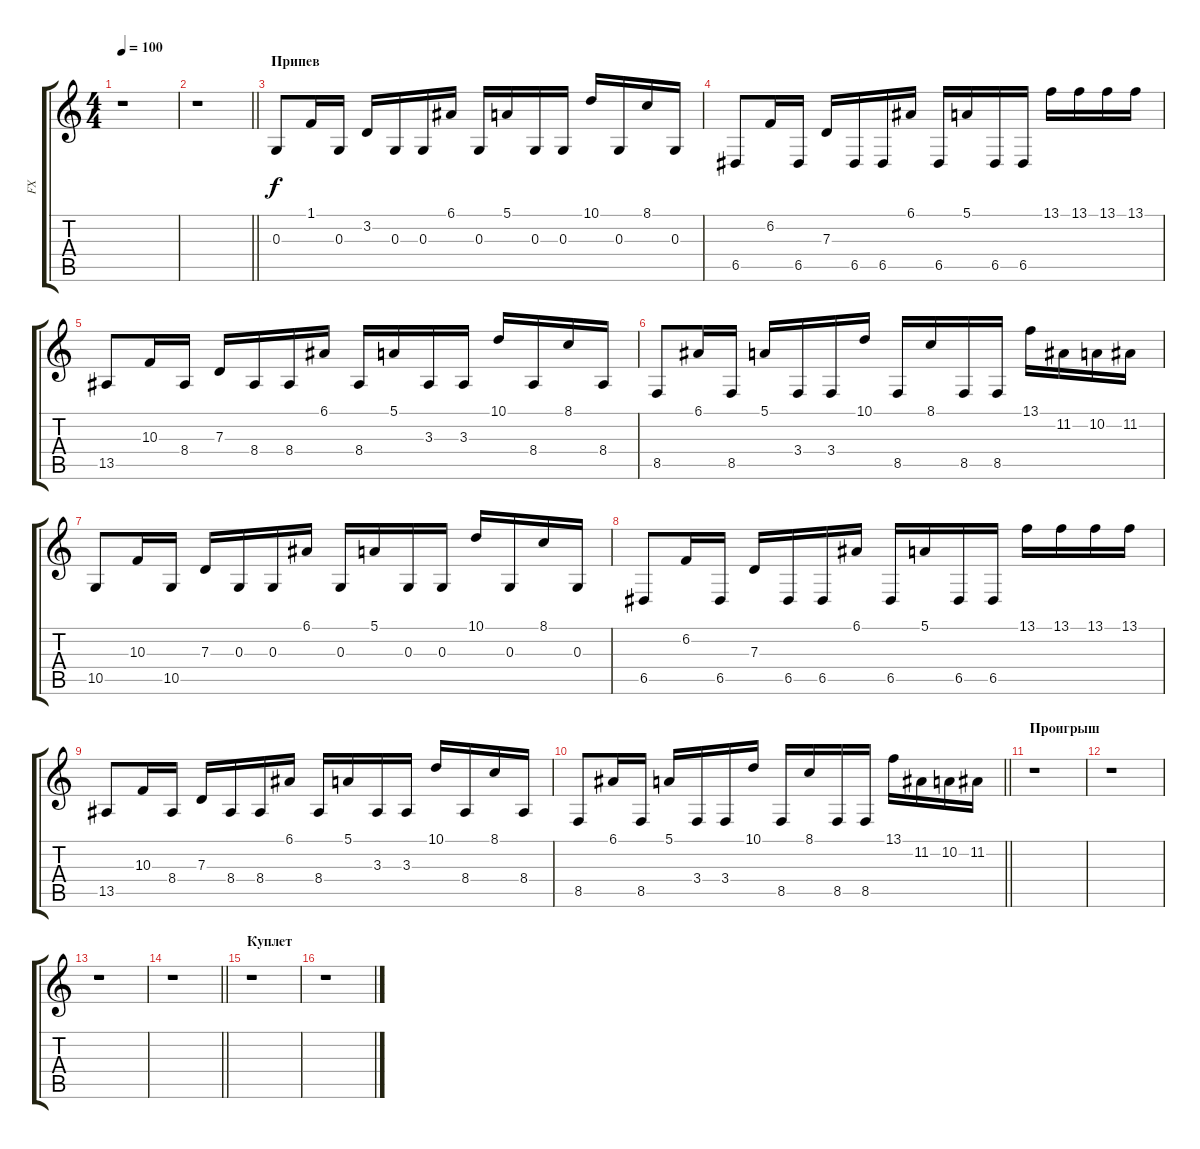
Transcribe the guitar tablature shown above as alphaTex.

\track ("FX" "FX") {instrument lead2sawtooth}
\staff {score tabs}
\tuning (E4 B3 G3 D3 A2 D2) {hide}
\ts (4 4)
\tempo 100
\clef g2
\ks c
r.1{dy f} |
\barLineRight lightlight
r.1 |
\section ("" "Припев")
0.3.8 1.1.16 0.3.16 3.2.16 0.3.16 0.3.16 6.1.16 0.3.16 5.1.16 0.3.16 0.3.16 10.1.16 0.3.16 8.1.16 0.3.16 |
6.5.8 6.2.16 6.5.16 7.3.16 6.5.16 6.5.16 6.1.16 6.5.16 5.1.16 6.5.16 6.5.16 13.1.16 13.1.16 13.1.16 13.1.16 |
13.5.8 10.3.16 8.4.16 7.3.16 8.4.16 8.4.16 6.1.16 8.4.16 5.1.16 3.3.16 3.3.16 10.1.16 8.4.16 8.1.16 8.4.16 |
8.5.8 6.1.16 8.5.16 5.1.16 3.4.16 3.4.16 10.1.16 8.5.16 8.1.16 8.5.16 8.5.16 13.1.16 11.2.16 10.2.16 11.2.16 |
10.5.8 10.3.16 10.5.16 7.3.16 0.3.16 0.3.16 6.1.16 0.3.16 5.1.16 0.3.16 0.3.16 10.1.16 0.3.16 8.1.16 0.3.16 |
6.5.8 6.2.16 6.5.16 7.3.16 6.5.16 6.5.16 6.1.16 6.5.16 5.1.16 6.5.16 6.5.16 13.1.16 13.1.16 13.1.16 13.1.16 |
13.5.8 10.3.16 8.4.16 7.3.16 8.4.16 8.4.16 6.1.16 8.4.16 5.1.16 3.3.16 3.3.16 10.1.16 8.4.16 8.1.16 8.4.16 |
\barLineRight lightlight
8.5.8 6.1.16 8.5.16 5.1.16 3.4.16 3.4.16 10.1.16 8.5.16 8.1.16 8.5.16 8.5.16 13.1.16 11.2.16 10.2.16 11.2.16 |
\section ("" "Проигрыш")
r.1 |
r.1 |
r.1 |
\barLineRight lightlight
r.1 |
\section ("" "Куплет")
r.1 |
r.1
